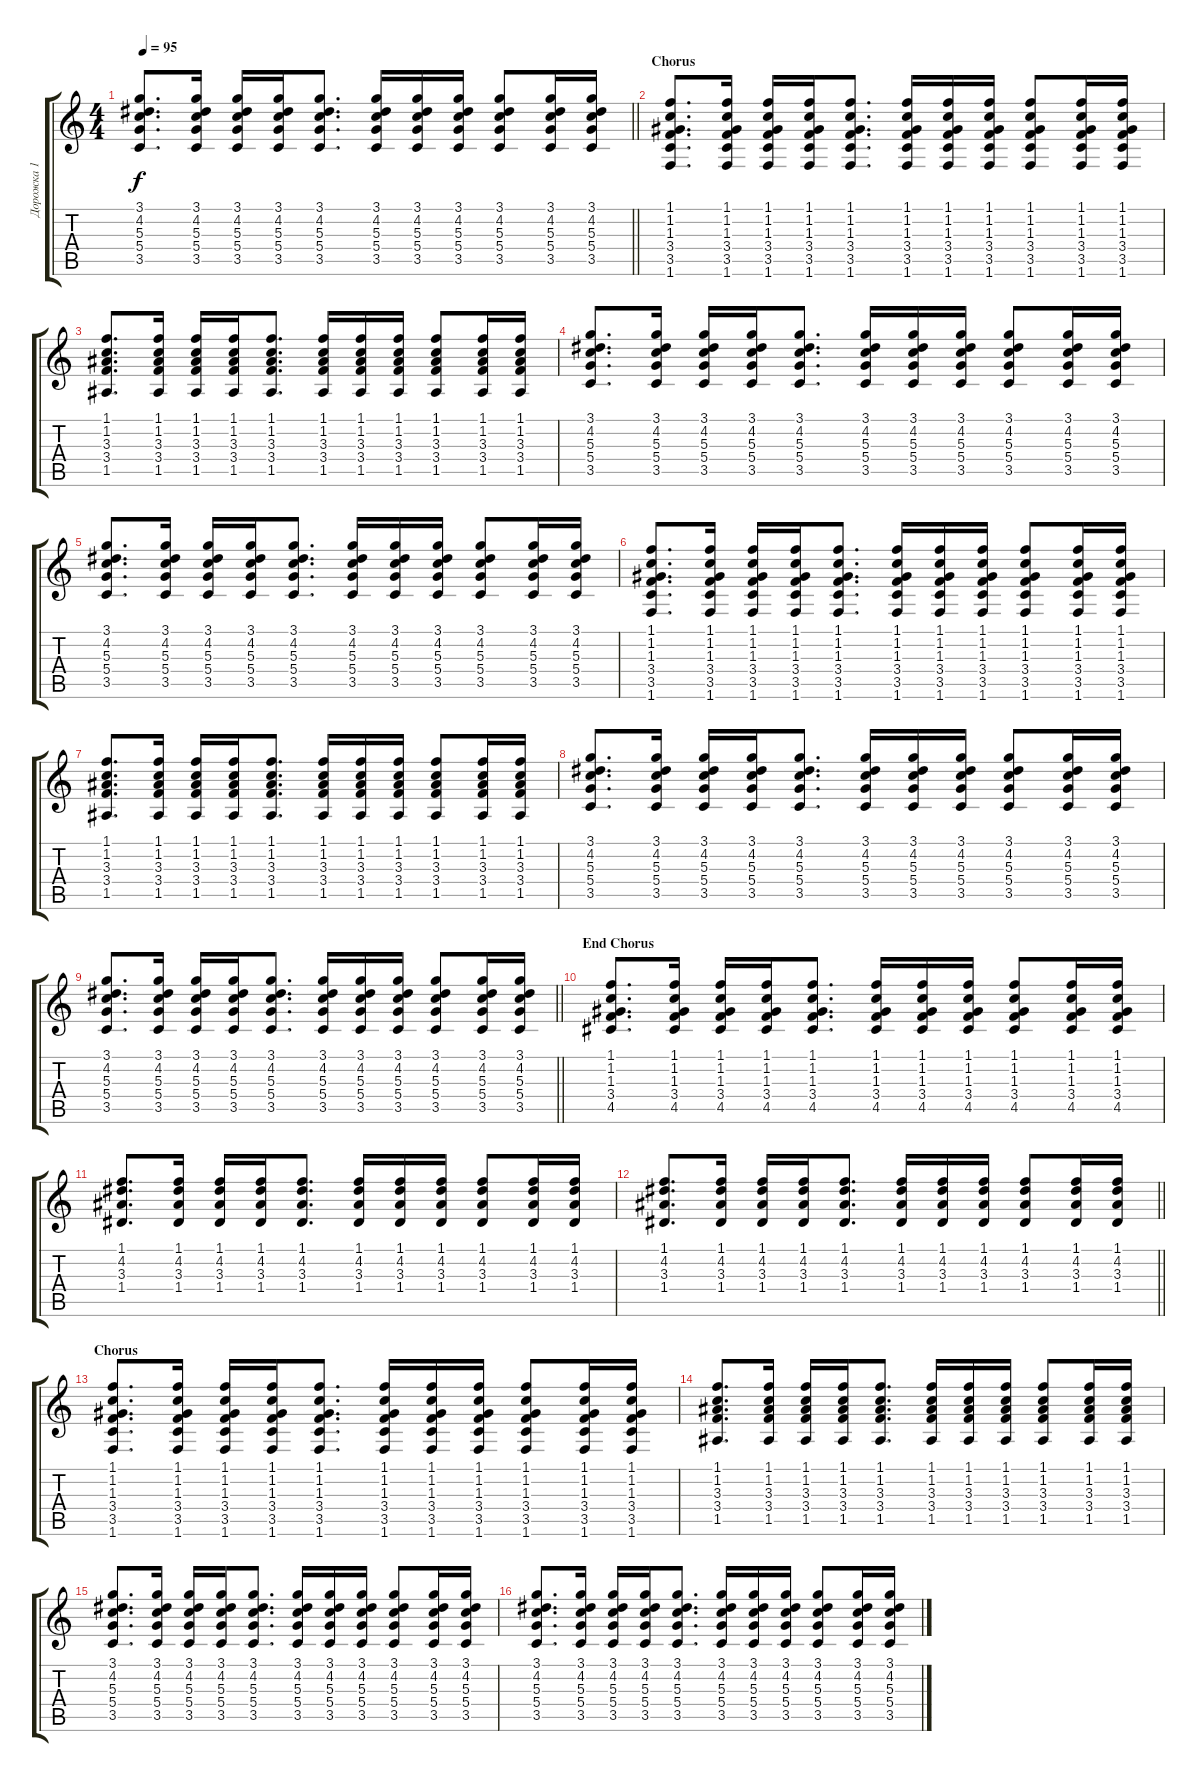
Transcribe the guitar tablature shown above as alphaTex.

\track ("Дорожка 1" "Дорожка 1") {instrument acousticguitarsteel}
\staff {score tabs}
\tuning (E4 B3 G3 D3 A2 E2) {hide}
\ts (4 4)
\tempo 95
\clef g2
\barLineRight lightlight
\ks c
(3.1 4.2 5.3 5.4 3.5).8{d dy f} (3.1 4.2 5.3 5.4 3.5).16 (3.1 4.2 5.3 5.4 3.5).16 (3.1 4.2 5.3 5.4 3.5).16 (3.1 4.2 5.3 5.4 3.5).8{d} (3.1 4.2 5.3 5.4 3.5).16 (3.1 4.2 5.3 5.4 3.5).16 (3.1 4.2 5.3 5.4 3.5).16 (3.1 4.2 5.3 5.4 3.5).8 (3.1 4.2 5.3 5.4 3.5).16 (3.1 4.2 5.3 5.4 3.5).16 |
\section ("" "Chorus")
(1.1 1.2 1.3 3.4 3.5 1.6).8{d} (1.1 1.2 1.3 3.4 3.5 1.6).16 (1.1 1.2 1.3 3.4 3.5 1.6).16 (1.1 1.2 1.3 3.4 3.5 1.6).16 (1.1 1.2 1.3 3.4 3.5 1.6).8{d} (1.1 1.2 1.3 3.4 3.5 1.6).16 (1.1 1.2 1.3 3.4 3.5 1.6).16 (1.1 1.2 1.3 3.4 3.5 1.6).16 (1.1 1.2 1.3 3.4 3.5 1.6).8 (1.1 1.2 1.3 3.4 3.5 1.6).16 (1.1 1.2 1.3 3.4 3.5 1.6).16 |
(1.1 1.2 3.3 3.4 1.5).8{d} (1.1 1.2 3.3 3.4 1.5).16 (1.1 1.2 3.3 3.4 1.5).16 (1.1 1.2 3.3 3.4 1.5).16 (1.1 1.2 3.3 3.4 1.5).8{d} (1.1 1.2 3.3 3.4 1.5).16 (1.1 1.2 3.3 3.4 1.5).16 (1.1 1.2 3.3 3.4 1.5).16 (1.1 1.2 3.3 3.4 1.5).8 (1.1 1.2 3.3 3.4 1.5).16 (1.1 1.2 3.3 3.4 1.5).16 |
(3.1 4.2 5.3 5.4 3.5).8{d} (3.1 4.2 5.3 5.4 3.5).16 (3.1 4.2 5.3 5.4 3.5).16 (3.1 4.2 5.3 5.4 3.5).16 (3.1 4.2 5.3 5.4 3.5).8{d} (3.1 4.2 5.3 5.4 3.5).16 (3.1 4.2 5.3 5.4 3.5).16 (3.1 4.2 5.3 5.4 3.5).16 (3.1 4.2 5.3 5.4 3.5).8 (3.1 4.2 5.3 5.4 3.5).16 (3.1 4.2 5.3 5.4 3.5).16 |
(3.1 4.2 5.3 5.4 3.5).8{d} (3.1 4.2 5.3 5.4 3.5).16 (3.1 4.2 5.3 5.4 3.5).16 (3.1 4.2 5.3 5.4 3.5).16 (3.1 4.2 5.3 5.4 3.5).8{d} (3.1 4.2 5.3 5.4 3.5).16 (3.1 4.2 5.3 5.4 3.5).16 (3.1 4.2 5.3 5.4 3.5).16 (3.1 4.2 5.3 5.4 3.5).8 (3.1 4.2 5.3 5.4 3.5).16 (3.1 4.2 5.3 5.4 3.5).16 |
(1.1 1.2 1.3 3.4 3.5 1.6).8{d} (1.1 1.2 1.3 3.4 3.5 1.6).16 (1.1 1.2 1.3 3.4 3.5 1.6).16 (1.1 1.2 1.3 3.4 3.5 1.6).16 (1.1 1.2 1.3 3.4 3.5 1.6).8{d} (1.1 1.2 1.3 3.4 3.5 1.6).16 (1.1 1.2 1.3 3.4 3.5 1.6).16 (1.1 1.2 1.3 3.4 3.5 1.6).16 (1.1 1.2 1.3 3.4 3.5 1.6).8 (1.1 1.2 1.3 3.4 3.5 1.6).16 (1.1 1.2 1.3 3.4 3.5 1.6).16 |
(1.1 1.2 3.3 3.4 1.5).8{d} (1.1 1.2 3.3 3.4 1.5).16 (1.1 1.2 3.3 3.4 1.5).16 (1.1 1.2 3.3 3.4 1.5).16 (1.1 1.2 3.3 3.4 1.5).8{d} (1.1 1.2 3.3 3.4 1.5).16 (1.1 1.2 3.3 3.4 1.5).16 (1.1 1.2 3.3 3.4 1.5).16 (1.1 1.2 3.3 3.4 1.5).8 (1.1 1.2 3.3 3.4 1.5).16 (1.1 1.2 3.3 3.4 1.5).16 |
(3.1 4.2 5.3 5.4 3.5).8{d} (3.1 4.2 5.3 5.4 3.5).16 (3.1 4.2 5.3 5.4 3.5).16 (3.1 4.2 5.3 5.4 3.5).16 (3.1 4.2 5.3 5.4 3.5).8{d} (3.1 4.2 5.3 5.4 3.5).16 (3.1 4.2 5.3 5.4 3.5).16 (3.1 4.2 5.3 5.4 3.5).16 (3.1 4.2 5.3 5.4 3.5).8 (3.1 4.2 5.3 5.4 3.5).16 (3.1 4.2 5.3 5.4 3.5).16 |
\barLineRight lightlight
(3.1 4.2 5.3 5.4 3.5).8{d} (3.1 4.2 5.3 5.4 3.5).16 (3.1 4.2 5.3 5.4 3.5).16 (3.1 4.2 5.3 5.4 3.5).16 (3.1 4.2 5.3 5.4 3.5).8{d} (3.1 4.2 5.3 5.4 3.5).16 (3.1 4.2 5.3 5.4 3.5).16 (3.1 4.2 5.3 5.4 3.5).16 (3.1 4.2 5.3 5.4 3.5).8 (3.1 4.2 5.3 5.4 3.5).16 (3.1 4.2 5.3 5.4 3.5).16 |
\section ("" "End Chorus")
(1.1 1.2 1.3 3.4 4.5).8{d} (1.1 1.2 1.3 3.4 4.5).16 (1.1 1.2 1.3 3.4 4.5).16 (1.1 1.2 1.3 3.4 4.5).16 (1.1 1.2 1.3 3.4 4.5).8{d} (1.1 1.2 1.3 3.4 4.5).16 (1.1 1.2 1.3 3.4 4.5).16 (1.1 1.2 1.3 3.4 4.5).16 (1.1 1.2 1.3 3.4 4.5).8 (1.1 1.2 1.3 3.4 4.5).16 (1.1 1.2 1.3 3.4 4.5).16 |
(1.1 4.2 3.3 1.4).8{d} (1.1 4.2 3.3 1.4).16 (1.1 4.2 3.3 1.4).16 (1.1 4.2 3.3 1.4).16 (1.1 4.2 3.3 1.4).8{d} (1.1 4.2 3.3 1.4).16 (1.1 4.2 3.3 1.4).16 (1.1 4.2 3.3 1.4).16 (1.1 4.2 3.3 1.4).8 (1.1 4.2 3.3 1.4).16 (1.1 4.2 3.3 1.4).16 |
\barLineRight lightlight
(1.1 4.2 3.3 1.4).8{d} (1.1 4.2 3.3 1.4).16 (1.1 4.2 3.3 1.4).16 (1.1 4.2 3.3 1.4).16 (1.1 4.2 3.3 1.4).8{d} (1.1 4.2 3.3 1.4).16 (1.1 4.2 3.3 1.4).16 (1.1 4.2 3.3 1.4).16 (1.1 4.2 3.3 1.4).8 (1.1 4.2 3.3 1.4).16 (1.1 4.2 3.3 1.4).16 |
\section ("" "Chorus")
(1.1 1.2 1.3 3.4 3.5 1.6).8{d} (1.1 1.2 1.3 3.4 3.5 1.6).16 (1.1 1.2 1.3 3.4 3.5 1.6).16 (1.1 1.2 1.3 3.4 3.5 1.6).16 (1.1 1.2 1.3 3.4 3.5 1.6).8{d} (1.1 1.2 1.3 3.4 3.5 1.6).16 (1.1 1.2 1.3 3.4 3.5 1.6).16 (1.1 1.2 1.3 3.4 3.5 1.6).16 (1.1 1.2 1.3 3.4 3.5 1.6).8 (1.1 1.2 1.3 3.4 3.5 1.6).16 (1.1 1.2 1.3 3.4 3.5 1.6).16 |
(1.1 1.2 3.3 3.4 1.5).8{d} (1.1 1.2 3.3 3.4 1.5).16 (1.1 1.2 3.3 3.4 1.5).16 (1.1 1.2 3.3 3.4 1.5).16 (1.1 1.2 3.3 3.4 1.5).8{d} (1.1 1.2 3.3 3.4 1.5).16 (1.1 1.2 3.3 3.4 1.5).16 (1.1 1.2 3.3 3.4 1.5).16 (1.1 1.2 3.3 3.4 1.5).8 (1.1 1.2 3.3 3.4 1.5).16 (1.1 1.2 3.3 3.4 1.5).16 |
(3.1 4.2 5.3 5.4 3.5).8{d} (3.1 4.2 5.3 5.4 3.5).16 (3.1 4.2 5.3 5.4 3.5).16 (3.1 4.2 5.3 5.4 3.5).16 (3.1 4.2 5.3 5.4 3.5).8{d} (3.1 4.2 5.3 5.4 3.5).16 (3.1 4.2 5.3 5.4 3.5).16 (3.1 4.2 5.3 5.4 3.5).16 (3.1 4.2 5.3 5.4 3.5).8 (3.1 4.2 5.3 5.4 3.5).16 (3.1 4.2 5.3 5.4 3.5).16 |
(3.1 4.2 5.3 5.4 3.5).8{d} (3.1 4.2 5.3 5.4 3.5).16 (3.1 4.2 5.3 5.4 3.5).16 (3.1 4.2 5.3 5.4 3.5).16 (3.1 4.2 5.3 5.4 3.5).8{d} (3.1 4.2 5.3 5.4 3.5).16 (3.1 4.2 5.3 5.4 3.5).16 (3.1 4.2 5.3 5.4 3.5).16 (3.1 4.2 5.3 5.4 3.5).8 (3.1 4.2 5.3 5.4 3.5).16 (3.1 4.2 5.3 5.4 3.5).16
